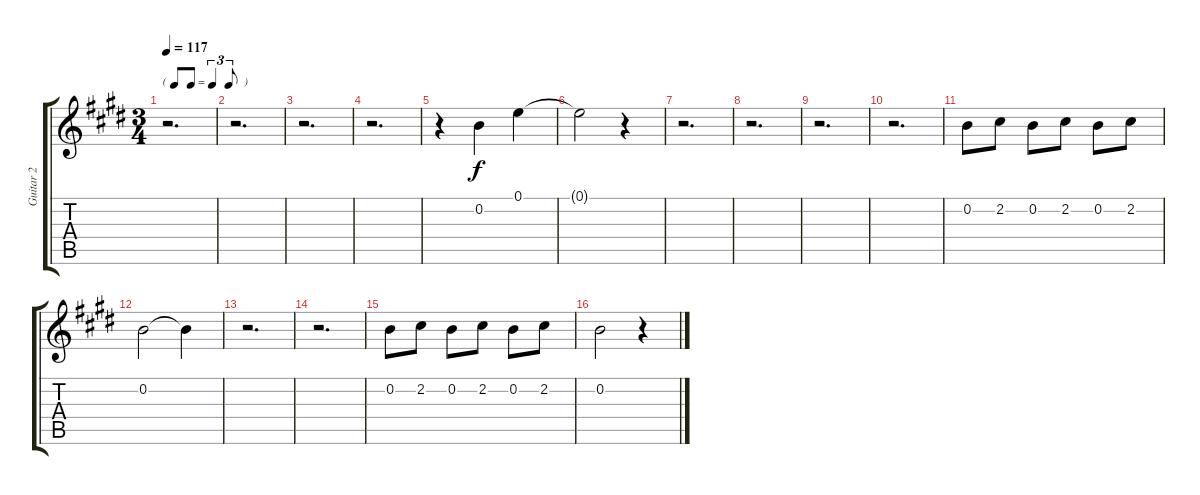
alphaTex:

\track ("Guitar 2" "Guitar 2") {instrument acousticguitarnylon}
\staff {score tabs}
\tuning (E4 B3 G3 D3 A2 E2) {hide}
\ts (3 4)
\tf triplet8th
\tempo 117
\clef g2
\ks e
r.2{d dy f} |
r.2{d} |
r.2{d} |
r.2{d} |
r.4 0.2.4 0.1.4 |
0.1{t}.2 r.4 |
r.2{d} |
r.2{d} |
r.2{d} |
r.2{d} |
0.2.8 2.2.8 0.2.8 2.2.8 0.2.8 2.2.8 |
0.2.2 0.2{t}.4 |
r.2{d} |
r.2{d} |
0.2.8 2.2.8 0.2.8 2.2.8 0.2.8 2.2.8 |
0.2.2 r.4
